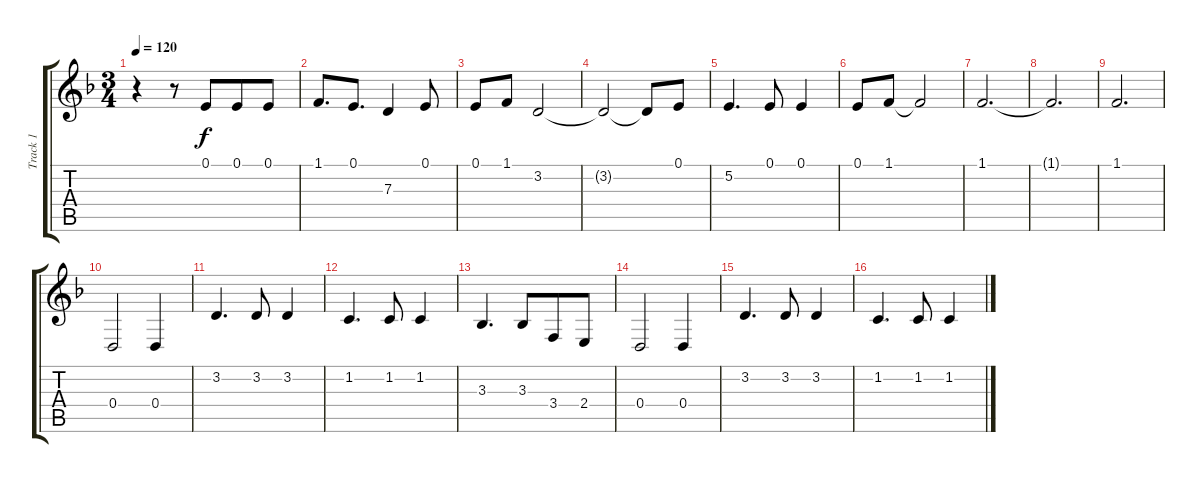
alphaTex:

\track ("Track 1" "Track 1") {instrument cello}
\staff {score tabs}
\tuning (E4 B3 G3 D3 A2 E2) {hide}
\ts (3 4)
\tempo 120
\clef g2
\ks dminor
r.4{dy f} r.8 0.1.8{beam merge} 0.1.8 0.1.8 |
1.1.8{d} 0.1.8{d} 7.3.4 0.1.8 |
0.1.8 1.1.8 3.2.2 |
3.2{t}.2 3.2{t}.8 0.1.8 |
5.2.4{d} 0.1.8 0.1.4 |
0.1.8 1.1.8 1.1{t}.2 |
1.1.2{d} |
1.1{t}.2{d} |
1.1.2{d} |
0.4.2 0.4.4 |
3.2.4{d} 3.2.8 3.2.4 |
1.2.4{d} 1.2.8 1.2.4 |
3.3.4{d} 3.3.8{beam merge} 3.4.8 2.4.8 |
0.4.2 0.4.4 |
3.2.4{d} 3.2.8 3.2.4 |
1.2.4{d} 1.2.8 1.2.4
